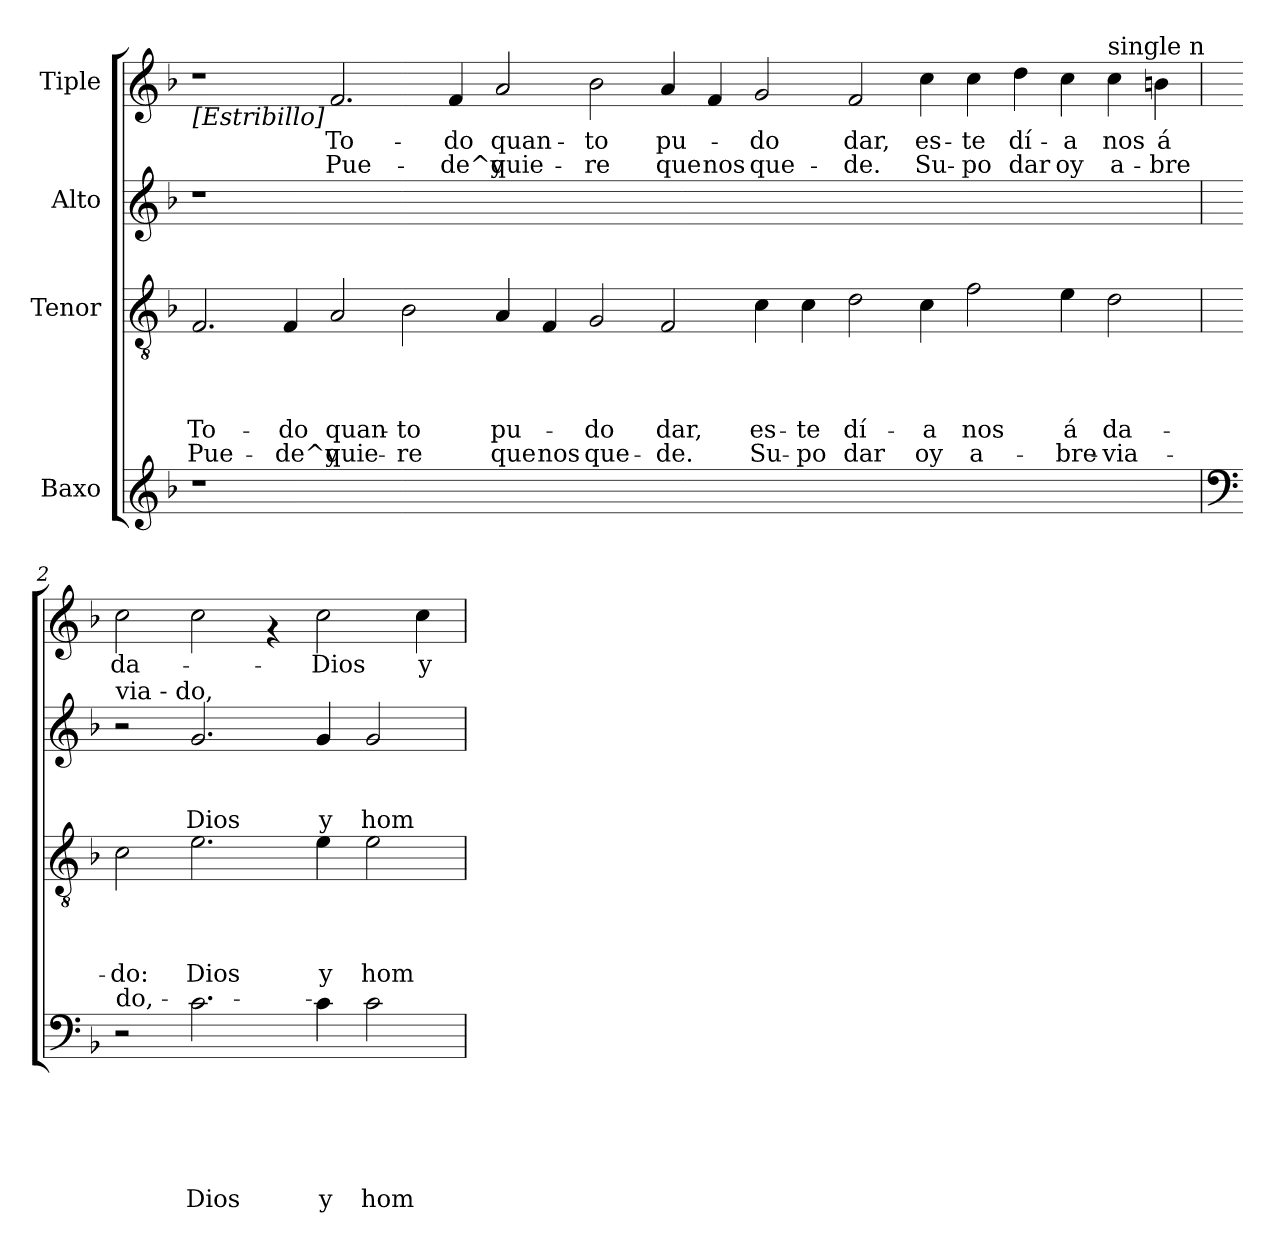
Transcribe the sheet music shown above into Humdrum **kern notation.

**kern	**text	**text	**text	**text	**text	**text	**kern	**text	**text	**text	**text	**text	**kern	**text	**text	**text	**kern	**text	**text
*part4	*part4	*part4	*part4	*part4	*part4	*part4	*part3	*part3	*part3	*part3	*part3	*part3	*part2	*part2	*part2	*part2	*part1	*part1	*part1
*staff4	*staff4	*staff4	*staff4	*staff4	*staff4	*staff4	*staff3	*staff3	*staff3	*staff3	*staff3	*staff3	*staff2	*staff2	*staff2	*staff2	*staff1	*staff1	*staff1
*I"Baxo	*	*	*	*	*	*	*I"Tenor	*	*	*	*	*	*I"Alto	*	*	*	*I"Tiple	*	*
*clefG2	*	*	*	*	*	*	*clefGv2	*	*	*	*	*	*clefG2	*	*	*	*clefG2	*	*
*k[b-]	*	*	*	*	*	*	*k[b-]	*	*	*	*	*	*k[b-]	*	*	*	*k[b-]	*	*
*F:	*	*	*	*	*	*	*F:	*	*	*	*	*	*F:	*	*	*	*F:	*	*
=1	=1	=1	=1	=1	=1	=1	=1	=1	=1	=1	=1	=1	=1	=1	=1	=1	=1	=1	=1
!	!	!	!	!	!	!	!	!	!	!	!	!	!	!	!	!	!LO:TX:b:t=[Estribillo]	!	!
!	!	!	!	!	!	!	!	!	!	!	!LO:LY:b	!LO:LY:b	!	!	!	!	!	!	!
1r	.	.	.	.	.	.	2.F/	.	.	.	To-	Pue-	1r	.	.	.	1r	.	.
!	!	!	!	!	!	!	!	!	!	!	!LO:LY:b	!LO:LY:b	!	!	!	!	!	!	!
.	.	.	.	.	.	.	4F/	.	.	.	-do	-de^y	.	.	.	.	.	.	.
!	!	!	!	!	!	!	!	!	!	!	!LO:LY:b	!LO:LY:b	!	!	!	!	!	!LO:LY:b	!LO:LY:b
00ryy	.	.	.	.	.	.	2A/	.	.	.	quan-	quie-	00ryy	.	.	.	2.f/	To-	Pue-
!	!	!	!	!	!	!	!	!	!	!	!LO:LY:b	!LO:LY:b	!	!	!	!	!	!	!
.	.	.	.	.	.	.	2B-\	.	.	.	-to	-re	.	.	.	.	.	.	.
!	!	!	!	!	!	!	!	!	!	!	!	!	!	!	!	!	!	!LO:LY:b	!LO:LY:b
.	.	.	.	.	.	.	.	.	.	.	.	.	.	.	.	.	4f/	-do	-de^y
!	!	!	!	!	!	!	!	!	!	!	!LO:LY:b	!LO:LY:b	!	!	!	!	!	!LO:LY:b	!LO:LY:b
.	.	.	.	.	.	.	4A/	.	.	.	pu-	que	.	.	.	.	2a/	quan-	quie-
!	!	!	!	!	!	!	!	!	!	!	!	!LO:LY:b	!	!	!	!	!	!	!
.	.	.	.	.	.	.	4F/	.	.	.	.	nos	.	.	.	.	.	.	.
!	!	!	!	!	!	!	!	!	!	!	!LO:LY:b	!LO:LY:b	!	!	!	!	!	!LO:LY:b	!LO:LY:b
.	.	.	.	.	.	.	2G/	.	.	.	-do	que-	.	.	.	.	2b-\	-to	-re
!	!	!	!	!	!	!	!	!	!	!	!LO:LY:b	!LO:LY:b	!	!	!	!	!	!LO:LY:b	!LO:LY:b
.	.	.	.	.	.	.	2F/	.	.	.	dar,	-de.	.	.	.	.	4a/	pu-	que
!	!	!	!	!	!	!	!	!	!	!	!	!	!	!	!	!	!	!	!LO:LY:b
.	.	.	.	.	.	.	.	.	.	.	.	.	.	.	.	.	4f/	.	nos
!	!	!	!	!	!	!	!	!	!	!	!LO:LY:b	!LO:LY:b	!	!	!	!	!	!LO:LY:b	!LO:LY:b
.	.	.	.	.	.	.	4c\	.	.	.	es-	Su-	.	.	.	.	2g/	-do	que-
!	!	!	!	!	!	!	!	!	!	!	!LO:LY:b	!LO:LY:b	!	!	!	!	!	!	!
.	.	.	.	.	.	.	4c\	.	.	.	-te	-po	.	.	.	.	.	.	.
!	!	!	!	!	!	!	!	!	!	!	!LO:LY:b	!LO:LY:b	!	!	!	!	!	!LO:LY:b	!LO:LY:b
.	.	.	.	.	.	.	2d\	.	.	.	dí-	dar	.	.	.	.	2f/	dar,	-de.
!	!	!	!	!	!	!	!	!	!	!	!LO:LY:b	!LO:LY:b	!	!	!	!	!	!LO:LY:b	!LO:LY:b
.	.	.	.	.	.	.	4c\	.	.	.	-a	oy	.	.	.	.	4cc\	es-	Su-
!	!	!	!	!	!	!	!	!	!	!	!LO:LY:b	!LO:LY:b	!	!	!	!	!	!LO:LY:b	!LO:LY:b
.	.	.	.	.	.	.	2f\	.	.	.	nos	a-	.	.	.	.	4cc\	-te	-po
!	!	!	!	!	!	!	!	!	!	!	!	!	!	!	!	!	!	!LO:LY:b	!LO:LY:b
1ryy	.	.	.	.	.	.	.	.	.	.	.	.	1ryy	.	.	.	4dd\	dí-	dar
!	!	!	!	!	!	!	!	!	!	!	!LO:LY:b	!LO:LY:b	!	!	!	!	!	!LO:LY:b	!LO:LY:b
.	.	.	.	.	.	.	4e\	.	.	.	á	-bre-	.	.	.	.	4cc\	-a	oy
!	!	!	!	!	!	!	!	!	!	!	!	!	!	!	!	!	!LO:TX:a:t=single n	!	!
!	!	!	!	!	!	!	!	!	!	!	!LO:LY:b	!LO:LY:b	!	!	!	!	!	!LO:LY:b	!LO:LY:b
.	.	.	.	.	.	.	2d\	.	.	.	da-	-via-	.	.	.	.	4cc\	nos	a-
!	!	!	!	!	!	!	!	!	!	!	!	!	!	!	!	!	!	!LO:LY:b	!LO:LY:b
.	.	.	.	.	.	.	.	.	.	.	.	.	.	.	.	.	4b\	á	-bre
!!LO:LB:g=z
=2	=2	=2	=2	=2	=2	=2	=2	=2	=2	=2	=2	=2	=2	=2	=2	=2	=2	=2	=2
*clefF4	*	*	*	*	*	*	*	*	*	*	*	*	*	*	*	*	*	*	*
!	!	!	!	!	!	!	!	!	!	!	!	!	!LO:TX:a:t=via - do,	!	!	!	!	!	!
!LO:TX:a:t=do,	!	!	!	!	!	!	!	!	!	!	!	!	!	!	!	!	!	!	!
!	!	!	!	!	!	!	!	!	!	!	!LO:LY:b	!	!	!	!	!	!	!LO:LY:b	!
2r	.	.	.	.	.	.	2c\	.	.	.	-do:	.	2r	.	.	.	2cc\	da-	.
!	!	!	!	!	!	!LO:LY:b	!	!	!	!	!LO:LY:b	!	!	!	!	!LO:LY:b	!	!	!
2.c\	.	.	.	.	.	Dios	2.e\	.	.	.	Dios	.	2.g/	.	.	Dios	2cc\	.	.
.	.	.	.	.	.	.	.	.	.	.	.	.	.	.	.	.	4rf	.	.
!	!	!	!	!	!	!LO:LY:b	!	!	!	!	!LO:LY:b	!	!	!	!	!LO:LY:b	!	!LO:LY:b	!
4c\	.	.	.	.	.	y	4e\	.	.	.	y	.	4g/	.	.	y	2cc\	Dios	.
!	!	!	!	!	!	!LO:LY:b	!	!	!	!	!LO:LY:b	!	!	!	!	!LO:LY:b	!	!	!
2c\	.	.	.	.	.	hom-	2e\	.	.	.	hom-	.	2g/	.	.	hom-	.	.	.
!	!	!	!	!	!	!	!	!	!	!	!	!	!	!	!	!	!	!LO:LY:b	!
.	.	.	.	.	.	.	.	.	.	.	.	.	.	.	.	.	4cc\	y	.
=	=	=	=	=	=	=	=	=	=	=	=	=	=	=	=	=	=	=	=
*-	*-	*-	*-	*-	*-	*-	*-	*-	*-	*-	*-	*-	*-	*-	*-	*-	*-	*-	*-
